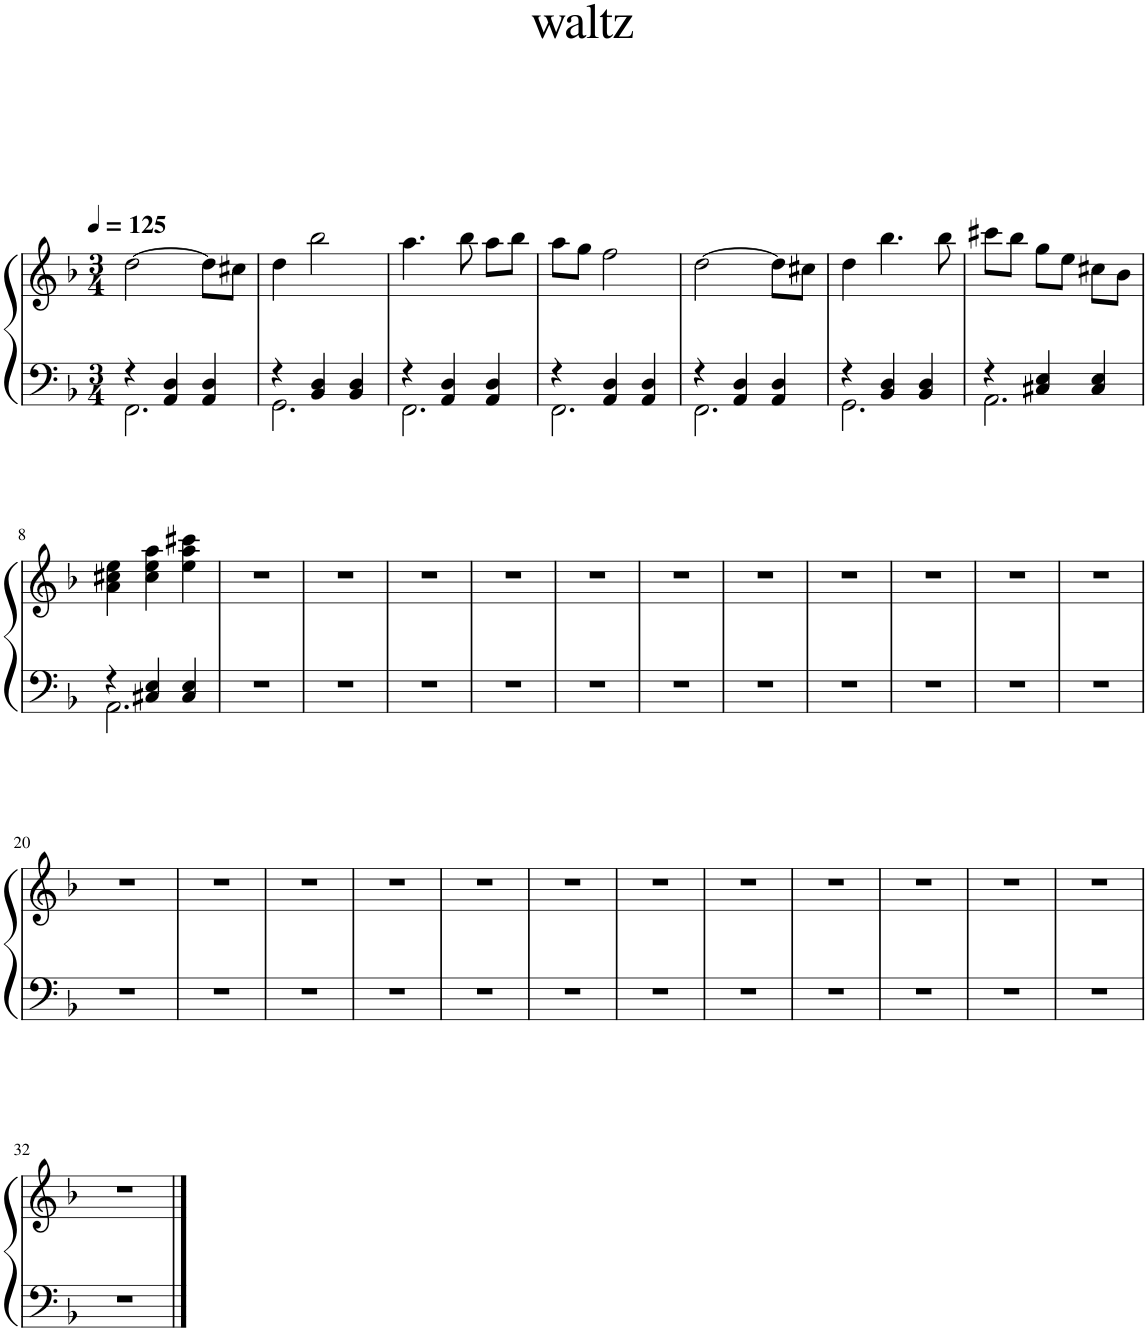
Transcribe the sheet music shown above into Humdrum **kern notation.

**kern	**kern
*part1	*part1
*staff2	*staff1
*I"Piano	*
*I'Pno.	*
*clefF4	*clefG2
*k[b-]	*k[b-]
*M3/4	*M3/4
*MM125	*MM125
=1	=1
*^	*
4r	2.FF\	[2dd\
4AA/ 4D/	.	.
4AA/ 4D/	.	8dd\L]
.	.	8cc#X\J
=2	=2	=2
4r	2.GG\	4dd\
4BB-/ 4D/	.	2bb-\
4BB-/ 4D/	.	.
=3	=3	=3
4r	2.FF\	4.aa\
4AA/ 4D/	.	.
.	.	8bb-\
4AA/ 4D/	.	8aa\L
.	.	8bb-\J
=4	=4	=4
4r	2.FF\	8aa\L
.	.	8gg\J
4AA/ 4D/	.	2ff\
4AA/ 4D/	.	.
=5	=5	=5
4r	2.FF\	[2dd\
4AA/ 4D/	.	.
4AA/ 4D/	.	8dd\L]
.	.	8cc#X\J
=6	=6	=6
4r	2.GG\	4dd\
4BB-/ 4D/	.	4.bb-\
4BB-/ 4D/	.	.
.	.	8bb-\
=7	=7	=7
4r	2.AA\	8ccc#X\L
.	.	8bb-\J
4C#X/ 4E/	.	8gg\L
.	.	8ee\J
4C#/ 4E/	.	8cc#X\L
.	.	8b-\J
!!LO:LB:g=z
=8	=8	=8
4r	2.AA\	4a\ 4cc#X\ 4ee\
4C#X/ 4E/	.	4cc#\ 4ee\ 4aa\
4C#/ 4E/	.	4ee\ 4aa\ 4ccc#X\
*v	*v	*
=9	=9
2.r	2.r
=10	=10
2.r	2.r
=11	=11
2.r	2.r
=12	=12
2.r	2.r
=13	=13
2.r	2.r
=14	=14
2.r	2.r
=15	=15
2.r	2.r
=16	=16
2.r	2.r
=17	=17
2.r	2.r
=18	=18
2.r	2.r
=19	=19
2.r	2.r
!!LO:LB:g=z
=20	=20
2.r	2.r
=21	=21
2.r	2.r
=22	=22
2.r	2.r
=23	=23
2.r	2.r
=24	=24
2.r	2.r
=25	=25
2.r	2.r
=26	=26
2.r	2.r
=27	=27
2.r	2.r
=28	=28
2.r	2.r
=29	=29
2.r	2.r
=30	=30
2.r	2.r
=31	=31
2.r	2.r
!!LO:LB:g=z
=32	=32
2.r	2.r
==	==
*-	*-
